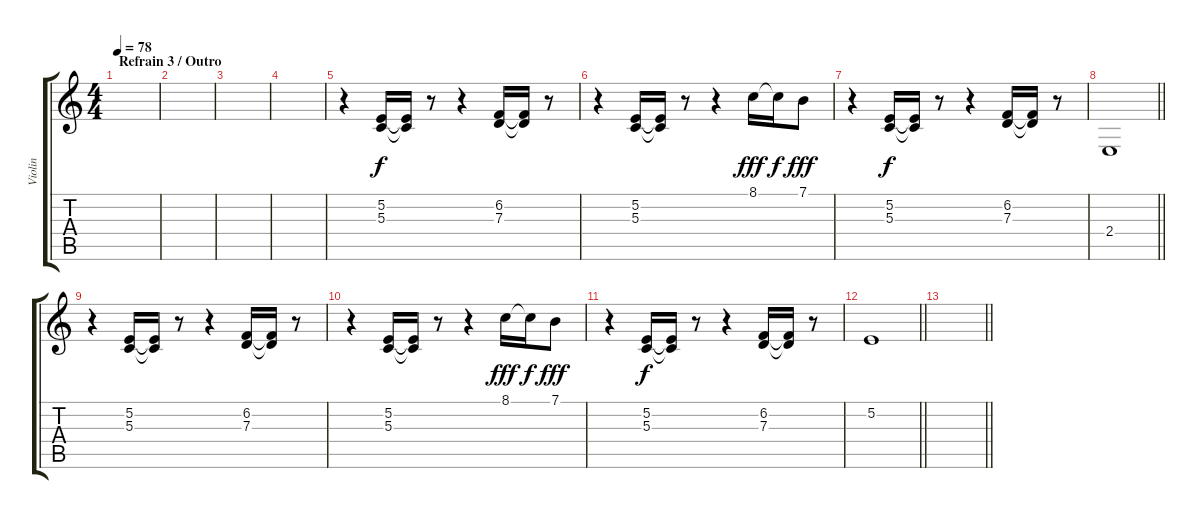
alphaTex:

\track ("Violin" "Violin") {instrument stringensemble1}
\staff {score tabs}
\tuning (E4 B3 G3 D3 A2 E2) {hide}
\ts (4 4)
\section ("" "Refrain 3 / Outro")
\tempo 78
\clef g2
\ks c
|
|
|
|
r.4{beam merge} (5.2 5.3).16 (5.2{t} 5.3{t}).16 r.8 r.4{beam merge} (6.2 7.3).16 (6.2{t} 7.3{t}).16 r.8 |
r.4{beam merge} (5.2 5.3).16 (5.2{t} 5.3{t}).16 r.8 r.4{beam merge} 8.1.16{dy fff} 8.1{t}.16{dy f} 7.1.8{dy fff} |
r.4{beam merge} (5.2 5.3).16{dy f} (5.2{t} 5.3{t}).16 r.8 r.4{beam merge} (6.2 7.3).16 (6.2{t} 7.3{t}).16 r.8 |
\barLineRight lightlight
2.4.1 |
r.4{beam merge} (5.2 5.3).16 (5.2{t} 5.3{t}).16 r.8 r.4{beam merge} (6.2 7.3).16 (6.2{t} 7.3{t}).16 r.8 |
r.4{beam merge} (5.2 5.3).16 (5.2{t} 5.3{t}).16 r.8 r.4{beam merge} 8.1.16{dy fff} 8.1{t}.16{dy f} 7.1.8{dy fff} |
r.4{beam merge} (5.2 5.3).16{dy f} (5.2{t} 5.3{t}).16 r.8 r.4{beam merge} (6.2 7.3).16 (6.2{t} 7.3{t}).16 r.8 |
\barLineRight lightlight
5.2.1 |
\barLineRight lightlight
